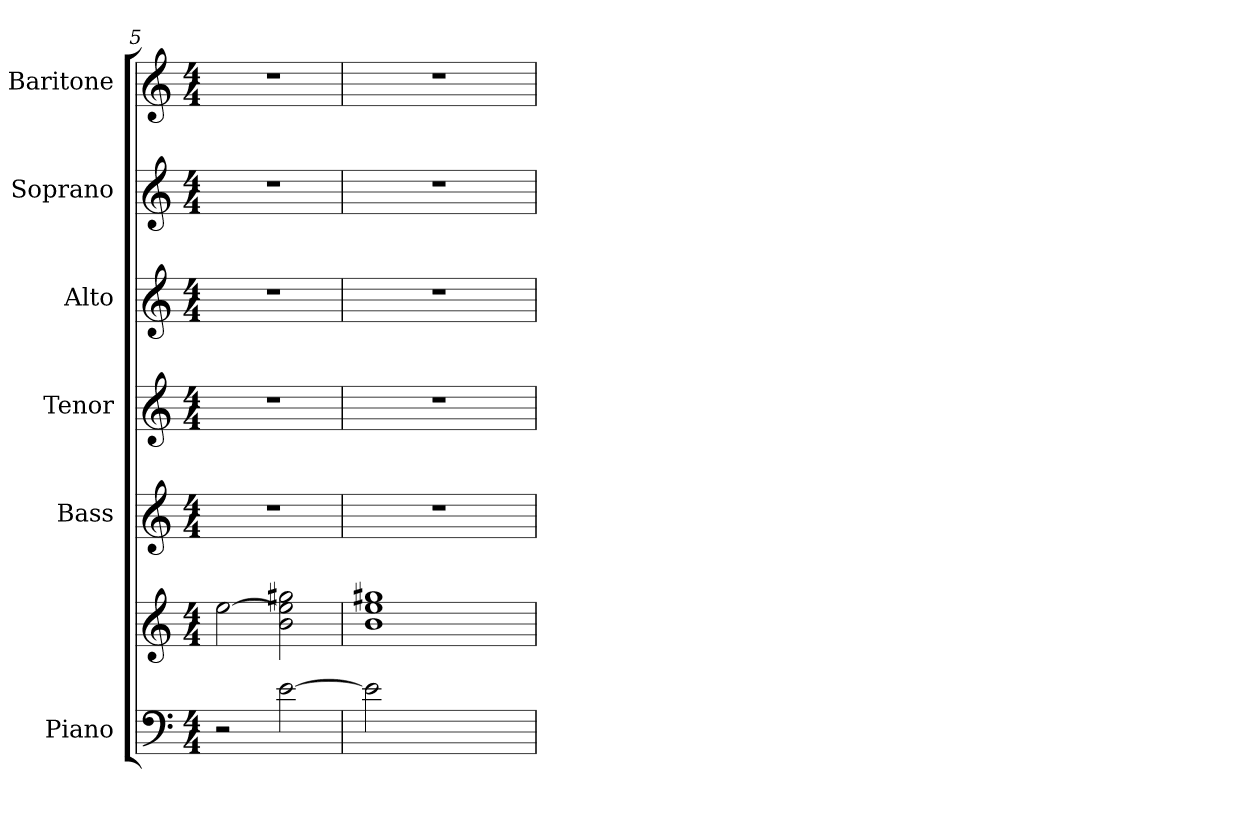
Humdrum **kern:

**kern	**kern	**kern	**kern	**kern	**kern	**kern
*part6	*part6	*part5	*part4	*part3	*part2	*part1
*staff7	*staff6	*staff5	*staff4	*staff3	*staff2	*staff1
*I"Piano	*	*I"Bass	*I"Tenor	*I"Alto	*I"Soprano	*I"Baritone
*	*	*I'B	*I'T	*I'A	*I'S	*
*clefF4	*clefG2	*clefG2	*clefG2	*clefG2	*clefG2	*clefG2
*k[]	*k[]	*k[]	*k[]	*k[]	*k[]	*k[]
*M4/4	*M4/4	*M4/4	*M4/4	*M4/4	*M4/4	*M4/4
=5	=5	=5	=5	=5	=5	=5
2r	[2ee\	1r	1r	1r	1r	1r
[2e\	2b\ 2ee\] 2gg#X\	.	.	.	.	.
=6	=6	=6	=6	=6	=6	=6
2e\]	1b 1ee 1gg#X	1r	1r	1r	1r	1r
8ryy	.	.	.	.	.	.
8ryy	.	.	.	.	.	.
8ryy	.	.	.	.	.	.
8ryy	.	.	.	.	.	.
=	=	=	=	=	=	=
*-	*-	*-	*-	*-	*-	*-
